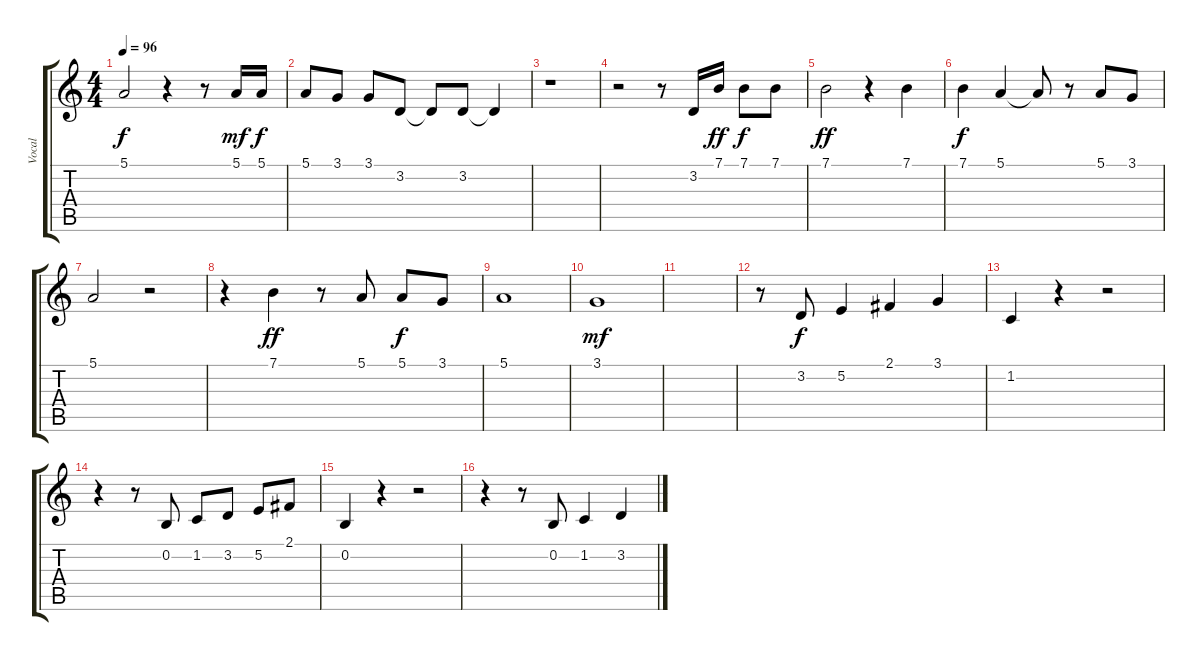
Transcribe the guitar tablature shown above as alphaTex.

\track ("Vocal" "Vocal") {instrument lead6voice}
\staff {score tabs}
\tuning (E4 B3 G3 D3 A2 E2) {hide}
\ts (4 4)
\tempo 96
\clef g2
\ks c
5.1.2{dy f} r.4 r.8 5.1.16{dy mf} 5.1.16{dy f} |
5.1.8 3.1.8 3.1.8 3.2.8 3.2{t}.8 3.2.8 3.2{t}.4 |
r.1 |
r.2 r.8 3.2.16 7.1.16{dy ff} 7.1.8{dy f} 7.1.8 |
7.1.2{dy ff} r.4 7.1.4 |
7.1.4{dy f} 5.1.4 5.1{t}.8 r.8 5.1.8 3.1.8 |
5.1.2 r.2 |
r.4 7.1.4{dy ff} r.8 5.1.8 5.1.8{dy f} 3.1.8 |
5.1.1 |
3.1.1{dy mf} |
|
r.8 3.2.8{dy f} 5.2.4 2.1.4 3.1.4 |
1.2.4 r.4 r.2 |
r.4 r.8 0.2.8 1.2.8 3.2.8 5.2.8 2.1.8 |
0.2.4 r.4 r.2 |
r.4 r.8 0.2.8 1.2.4 3.2.4
